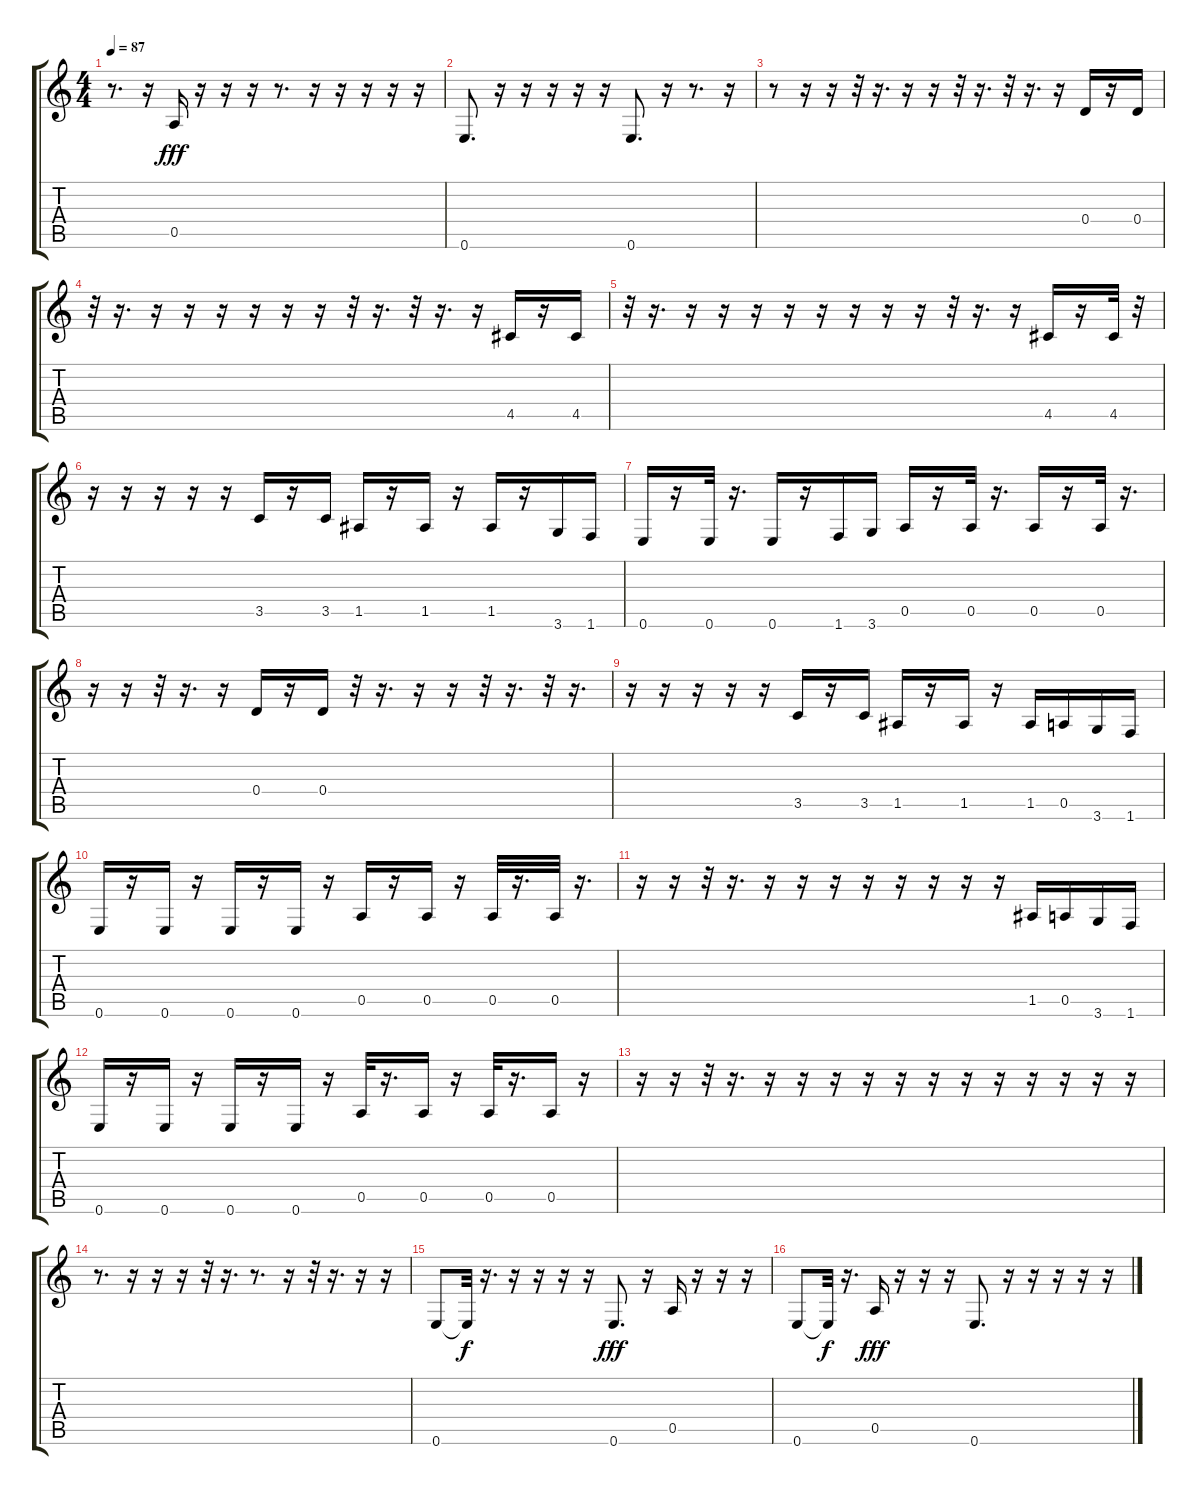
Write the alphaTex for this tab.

\track "" {instrument electricguitarjazz}
\staff {score tabs}
\tuning (E4 B3 G3 D3 A2 E2) {hide}
\ts (4 4)
\tempo 87
\clef g2
\ks c
r.8{d dy fff} r.16 0.5.16 r.16 r.16 r.16 r.8{d} r.16 r.16 r.16 r.16 r.16 |
0.6.8{d} r.16 r.16 r.16 r.16 r.16 0.6.8{d} r.16 r.8{d} r.16 |
r.8 r.16 r.16 r.32 r.16{d} r.16 r.16 r.32 r.16{d} r.32 r.16{d} r.16 0.4.16 r.16 0.4.16 |
r.32 r.16{d} r.16 r.16 r.16 r.16 r.16 r.16 r.32 r.16{d} r.32 r.16{d} r.16 4.5.16 r.16 4.5.16 |
r.32 r.16{d} r.16 r.16 r.16 r.16 r.16 r.16 r.16 r.16 r.32 r.16{d} r.16 4.5.16 r.16 4.5.32 r.32 |
r.16 r.16 r.16 r.16 r.16 3.5.16 r.16 3.5.16 1.5.16 r.16 1.5.16 r.16 1.5.16 r.16 3.6.16 1.6.16 |
0.6.16 r.16 0.6.32 r.16{d} 0.6.16 r.16 1.6.16 3.6.16 0.5.16 r.16 0.5.32 r.16{d} 0.5.16 r.16 0.5.32 r.16{d} |
r.16 r.16 r.32 r.16{d} r.16 0.4.16 r.16 0.4.16 r.32 r.16{d} r.16 r.16 r.32 r.16{d} r.32 r.16{d} |
r.16 r.16 r.16 r.16 r.16 3.5.16 r.16 3.5.16 1.5.16 r.16 1.5.16 r.16 1.5.16 0.5.16 3.6.16 1.6.16 |
0.6.16 r.16 0.6.16 r.16 0.6.16 r.16 0.6.16 r.16 0.5.16 r.16 0.5.16 r.16 0.5.32 r.16{d} 0.5.32 r.16{d} |
r.16 r.16 r.32 r.16{d} r.16 r.16 r.16 r.16 r.16 r.16 r.16 r.16 1.5.16 0.5.16 3.6.16 1.6.16 |
0.6.16 r.16 0.6.16 r.16 0.6.16 r.16 0.6.16 r.16 0.5.32 r.16{d} 0.5.16 r.16 0.5.32 r.16{d} 0.5.16 r.16 |
r.16 r.16 r.32 r.16{d} r.16 r.16 r.16 r.16 r.16 r.16 r.16 r.16 r.16 r.16 r.16 r.16 |
r.8{d} r.16 r.16 r.16 r.32 r.16{d} r.8{d} r.16 r.32 r.16{d} r.16 r.16 |
0.6.8 0.6{t}.32{dy f} r.16{d} r.16 r.16 r.16 r.16 0.6.8{d dy fff} r.16 0.5.16 r.16 r.16 r.16 |
0.6.8 0.6{t}.32{dy f} r.16{d} 0.5.16{dy fff} r.16 r.16 r.16 0.6.8{d} r.16 r.16 r.16 r.16 r.16
